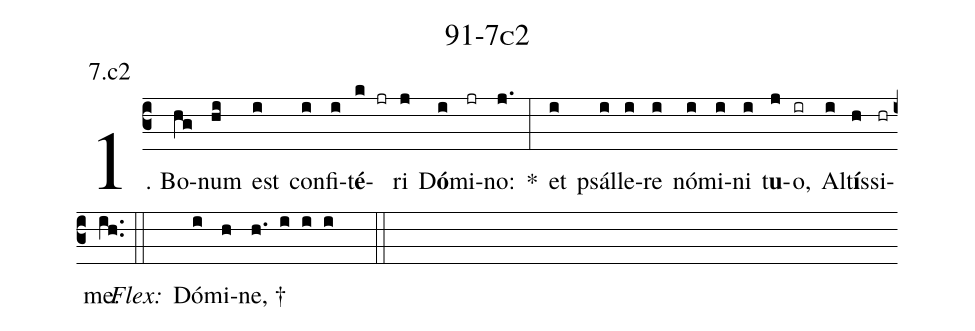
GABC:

name: 91-7c2;
annotation: 7.c2;
%%
(c3)1. Bo(hg)num(hi) est(i) con(i)fi(i)t<b>é</b>(k jr)ri(j) D<b>ó</b>(i)mi(jr)no:(j.) *(:) et(i) psál(i)le(i)re(i) nó(i)mi(i)ni(i) t<b>u</b>(j)o,(ir) Al(i)t<b>í</b>s(h)si(hr)me.(ih..) (::)
<i>Flex:</i>()  Dó(i)mi(h)ne, †(h. i i i  ::)
